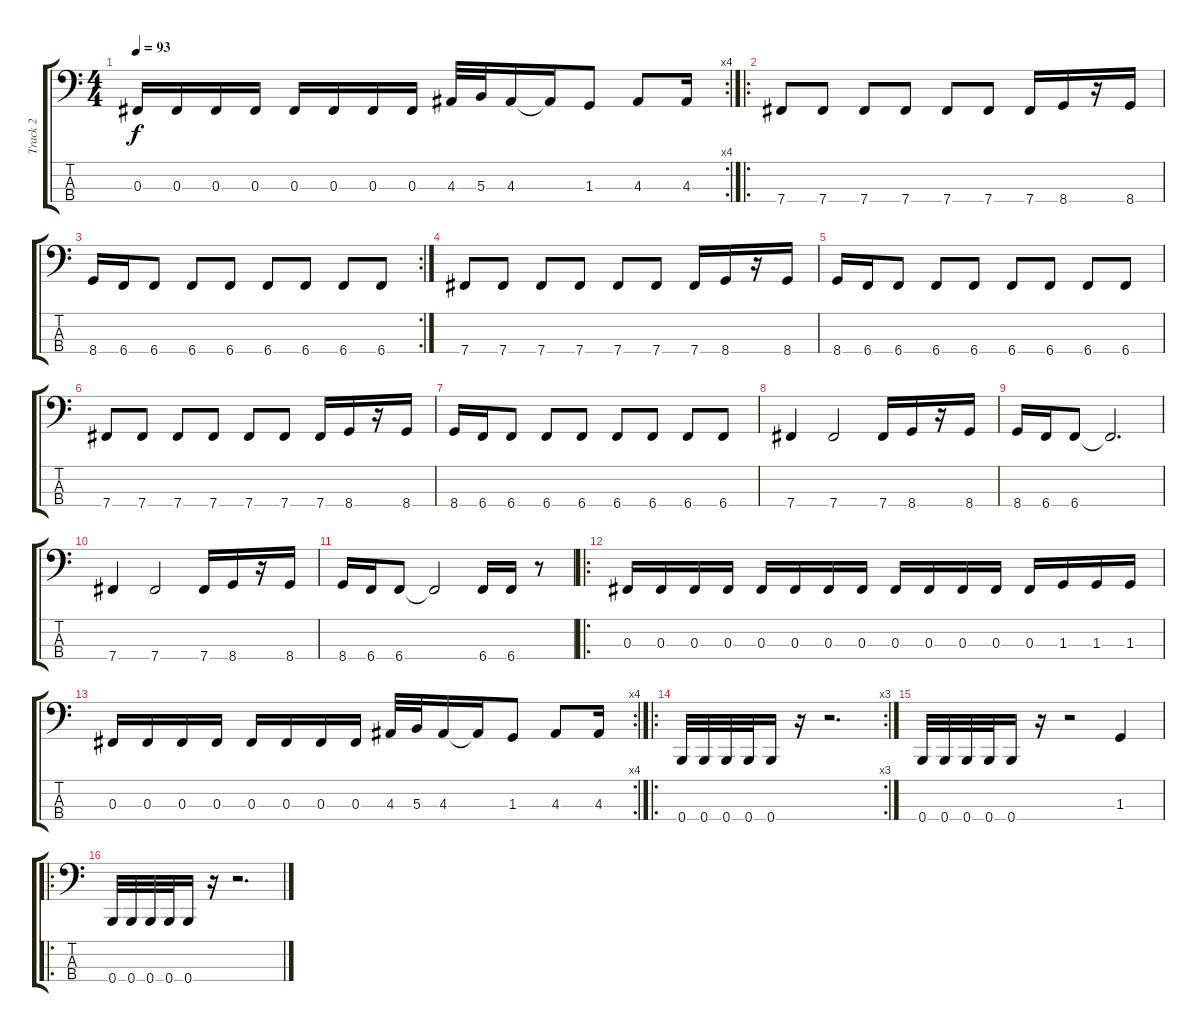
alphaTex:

\track ("Track 2" "Track 2") {instrument electricbasspick}
\staff {score tabs}
\tuning (E2 B1 Gb1 B0) {hide}
\rc 4
\ts (4 4)
\tempo 93
\clef f4
\ks c
0.3.16{dy f} 0.3.16 0.3.16 0.3.16 0.3.16 0.3.16 0.3.16 0.3.16 4.3.32 5.3.32 4.3.16 4.3{t}.16 1.3.8 4.3.8 4.3.16 |
\ro
7.4.8 7.4.8 7.4.8 7.4.8 7.4.8 7.4.8 7.4.16 8.4.16 r.16 8.4.16 |
\rc 2
8.4.16 6.4.16 6.4.8 6.4.8 6.4.8 6.4.8 6.4.8 6.4.8 6.4.8 |
7.4.8 7.4.8 7.4.8 7.4.8 7.4.8 7.4.8 7.4.16 8.4.16 r.16 8.4.16 |
8.4.16 6.4.16 6.4.8 6.4.8 6.4.8 6.4.8 6.4.8 6.4.8 6.4.8 |
7.4.8 7.4.8 7.4.8 7.4.8 7.4.8 7.4.8 7.4.16 8.4.16 r.16 8.4.16 |
8.4.16 6.4.16 6.4.8 6.4.8 6.4.8 6.4.8 6.4.8 6.4.8 6.4.8 |
7.4.4 7.4.2 7.4.16 8.4.16 r.16 8.4.16 |
8.4.16 6.4.16 6.4.8 6.4{t}.2{d} |
7.4.4 7.4.2 7.4.16 8.4.16 r.16 8.4.16 |
8.4.16 6.4.16 6.4.8 6.4{t}.2 6.4.16 6.4.16 r.8 |
\ro
0.3.16 0.3.16 0.3.16 0.3.16 0.3.16 0.3.16 0.3.16 0.3.16 0.3.16 0.3.16 0.3.16 0.3.16 0.3.16 1.3.16 1.3.16 1.3.16 |
\rc 4
0.3.16 0.3.16 0.3.16 0.3.16 0.3.16 0.3.16 0.3.16 0.3.16 4.3.32 5.3.32 4.3.16 4.3{t}.16 1.3.8 4.3.8 4.3.16 |
\ro
\rc 3
0.4.32 0.4.32 0.4.32 0.4.32 0.4.16 r.16 r.2{d} |
0.4.32 0.4.32 0.4.32 0.4.32 0.4.16 r.16 r.2 1.3.4 |
\ro
0.4.32 0.4.32 0.4.32 0.4.32 0.4.16 r.16 r.2{d}
